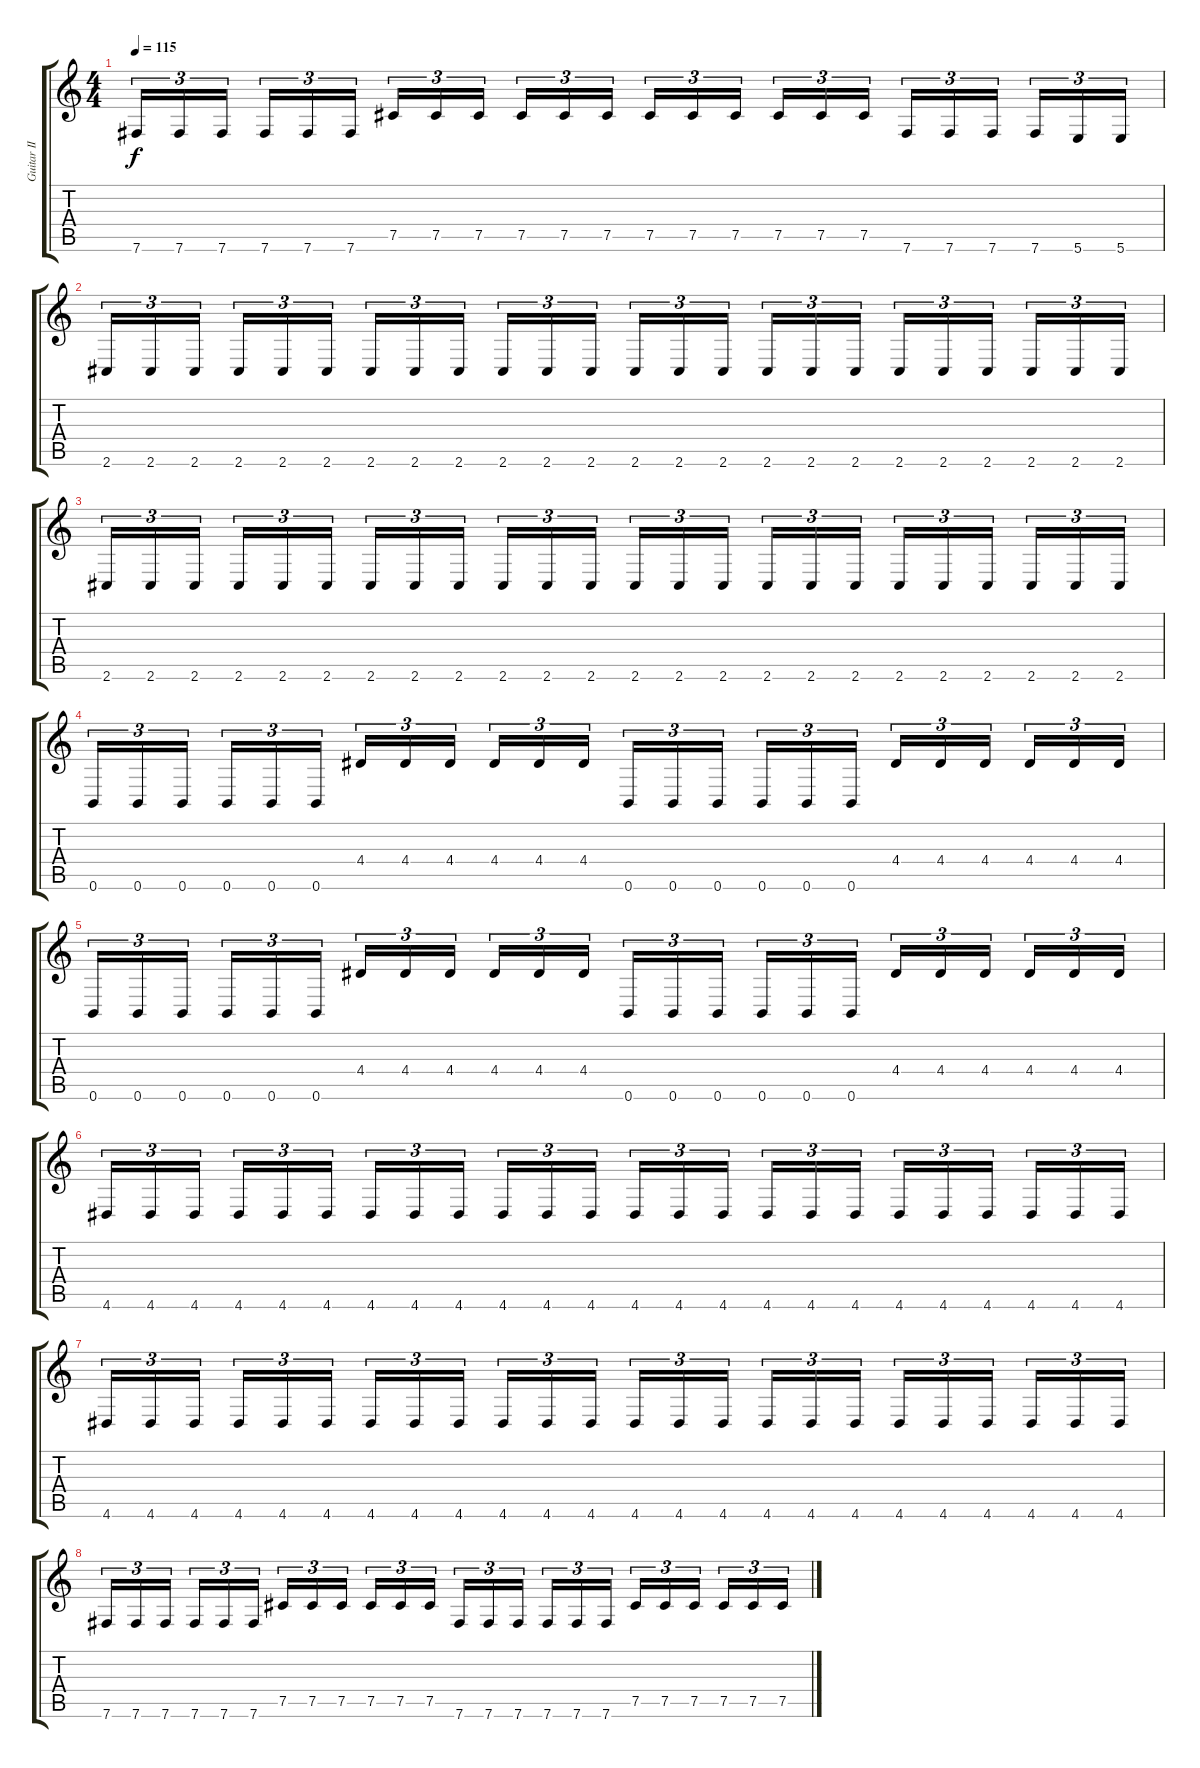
\track ("Guitar II" "Guitar II") {instrument distortionguitar}
\staff {score tabs}
\tuning (Db4 Ab3 E3 B2 Gb2 B1) {hide}
\ts (4 4)
\tempo 115
\clef g2
\ks c
7.6.16{tu (3 2) dy f} 7.6.16{tu (3 2)} 7.6.16{tu (3 2)} 7.6.16{tu (3 2)} 7.6.16{tu (3 2)} 7.6.16{tu (3 2)} 7.5.16{tu (3 2)} 7.5.16{tu (3 2)} 7.5.16{tu (3 2)} 7.5.16{tu (3 2)} 7.5.16{tu (3 2)} 7.5.16{tu (3 2)} 7.5.16{tu (3 2)} 7.5.16{tu (3 2)} 7.5.16{tu (3 2)} 7.5.16{tu (3 2)} 7.5.16{tu (3 2)} 7.5.16{tu (3 2)} 7.6.16{tu (3 2)} 7.6.16{tu (3 2)} 7.6.16{tu (3 2)} 7.6.16{tu (3 2)} 5.6.16{tu (3 2)} 5.6.16{tu (3 2)} |
2.6.16{tu (3 2)} 2.6.16{tu (3 2)} 2.6.16{tu (3 2)} 2.6.16{tu (3 2)} 2.6.16{tu (3 2)} 2.6.16{tu (3 2)} 2.6.16{tu (3 2)} 2.6.16{tu (3 2)} 2.6.16{tu (3 2)} 2.6.16{tu (3 2)} 2.6.16{tu (3 2)} 2.6.16{tu (3 2)} 2.6.16{tu (3 2)} 2.6.16{tu (3 2)} 2.6.16{tu (3 2)} 2.6.16{tu (3 2)} 2.6.16{tu (3 2)} 2.6.16{tu (3 2)} 2.6.16{tu (3 2)} 2.6.16{tu (3 2)} 2.6.16{tu (3 2)} 2.6.16{tu (3 2)} 2.6.16{tu (3 2)} 2.6.16{tu (3 2)} |
2.6.16{tu (3 2)} 2.6.16{tu (3 2)} 2.6.16{tu (3 2)} 2.6.16{tu (3 2)} 2.6.16{tu (3 2)} 2.6.16{tu (3 2)} 2.6.16{tu (3 2)} 2.6.16{tu (3 2)} 2.6.16{tu (3 2)} 2.6.16{tu (3 2)} 2.6.16{tu (3 2)} 2.6.16{tu (3 2)} 2.6.16{tu (3 2)} 2.6.16{tu (3 2)} 2.6.16{tu (3 2)} 2.6.16{tu (3 2)} 2.6.16{tu (3 2)} 2.6.16{tu (3 2)} 2.6.16{tu (3 2)} 2.6.16{tu (3 2)} 2.6.16{tu (3 2)} 2.6.16{tu (3 2)} 2.6.16{tu (3 2)} 2.6.16{tu (3 2)} |
0.6.16{tu (3 2)} 0.6.16{tu (3 2)} 0.6.16{tu (3 2)} 0.6.16{tu (3 2)} 0.6.16{tu (3 2)} 0.6.16{tu (3 2)} 4.4.16{tu (3 2)} 4.4.16{tu (3 2)} 4.4.16{tu (3 2)} 4.4.16{tu (3 2)} 4.4.16{tu (3 2)} 4.4.16{tu (3 2)} 0.6.16{tu (3 2)} 0.6.16{tu (3 2)} 0.6.16{tu (3 2)} 0.6.16{tu (3 2)} 0.6.16{tu (3 2)} 0.6.16{tu (3 2)} 4.4.16{tu (3 2)} 4.4.16{tu (3 2)} 4.4.16{tu (3 2)} 4.4.16{tu (3 2)} 4.4.16{tu (3 2)} 4.4.16{tu (3 2)} |
0.6.16{tu (3 2)} 0.6.16{tu (3 2)} 0.6.16{tu (3 2)} 0.6.16{tu (3 2)} 0.6.16{tu (3 2)} 0.6.16{tu (3 2)} 4.4.16{tu (3 2)} 4.4.16{tu (3 2)} 4.4.16{tu (3 2)} 4.4.16{tu (3 2)} 4.4.16{tu (3 2)} 4.4.16{tu (3 2)} 0.6.16{tu (3 2)} 0.6.16{tu (3 2)} 0.6.16{tu (3 2)} 0.6.16{tu (3 2)} 0.6.16{tu (3 2)} 0.6.16{tu (3 2)} 4.4.16{tu (3 2)} 4.4.16{tu (3 2)} 4.4.16{tu (3 2)} 4.4.16{tu (3 2)} 4.4.16{tu (3 2)} 4.4.16{tu (3 2)} |
4.6.16{tu (3 2)} 4.6.16{tu (3 2)} 4.6.16{tu (3 2)} 4.6.16{tu (3 2)} 4.6.16{tu (3 2)} 4.6.16{tu (3 2)} 4.6.16{tu (3 2)} 4.6.16{tu (3 2)} 4.6.16{tu (3 2)} 4.6.16{tu (3 2)} 4.6.16{tu (3 2)} 4.6.16{tu (3 2)} 4.6.16{tu (3 2)} 4.6.16{tu (3 2)} 4.6.16{tu (3 2)} 4.6.16{tu (3 2)} 4.6.16{tu (3 2)} 4.6.16{tu (3 2)} 4.6.16{tu (3 2)} 4.6.16{tu (3 2)} 4.6.16{tu (3 2)} 4.6.16{tu (3 2)} 4.6.16{tu (3 2)} 4.6.16{tu (3 2)} |
4.6.16{tu (3 2)} 4.6.16{tu (3 2)} 4.6.16{tu (3 2)} 4.6.16{tu (3 2)} 4.6.16{tu (3 2)} 4.6.16{tu (3 2)} 4.6.16{tu (3 2)} 4.6.16{tu (3 2)} 4.6.16{tu (3 2)} 4.6.16{tu (3 2)} 4.6.16{tu (3 2)} 4.6.16{tu (3 2)} 4.6.16{tu (3 2)} 4.6.16{tu (3 2)} 4.6.16{tu (3 2)} 4.6.16{tu (3 2)} 4.6.16{tu (3 2)} 4.6.16{tu (3 2)} 4.6.16{tu (3 2)} 4.6.16{tu (3 2)} 4.6.16{tu (3 2)} 4.6.16{tu (3 2)} 4.6.16{tu (3 2)} 4.6.16{tu (3 2)} |
7.6.16{tu (3 2)} 7.6.16{tu (3 2)} 7.6.16{tu (3 2)} 7.6.16{tu (3 2)} 7.6.16{tu (3 2)} 7.6.16{tu (3 2)} 7.5.16{tu (3 2)} 7.5.16{tu (3 2)} 7.5.16{tu (3 2)} 7.5.16{tu (3 2)} 7.5.16{tu (3 2)} 7.5.16{tu (3 2)} 7.6.16{tu (3 2)} 7.6.16{tu (3 2)} 7.6.16{tu (3 2)} 7.6.16{tu (3 2)} 7.6.16{tu (3 2)} 7.6.16{tu (3 2)} 7.5.16{tu (3 2)} 7.5.16{tu (3 2)} 7.5.16{tu (3 2)} 7.5.16{tu (3 2)} 7.5.16{tu (3 2)} 7.5.16{tu (3 2)}
